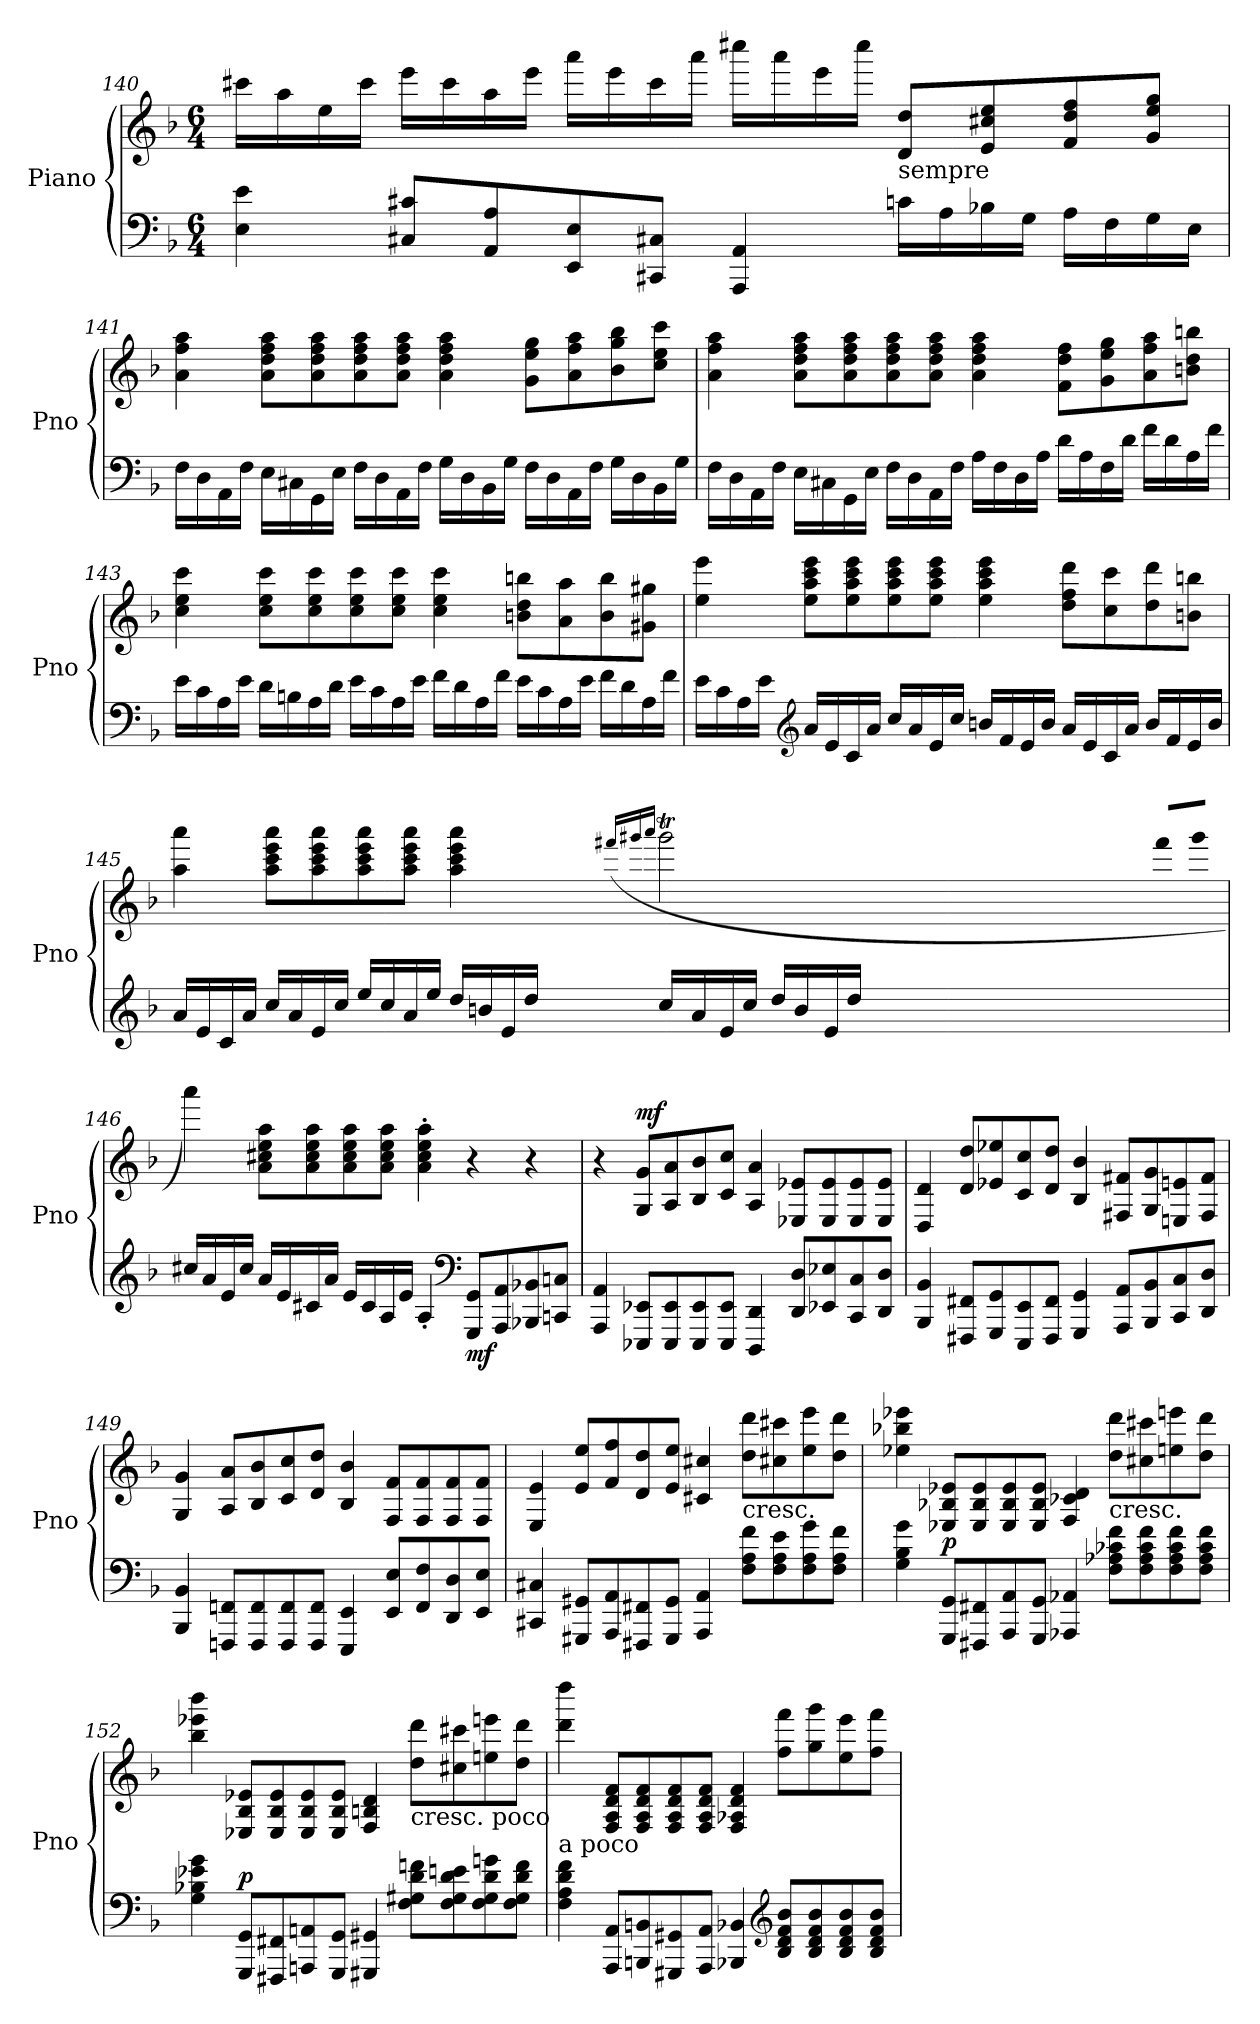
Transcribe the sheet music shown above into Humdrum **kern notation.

**kern	**kern	**dynam
*part1	*part1	*part1
*staff2	*staff1	*staff1/2
*I"Piano	*	*
*I'Pno	*	*
*clefF4	*clefG2	*
*k[b-]	*k[b-]	*
*F:	*F:	*
*M6/4	*M6/4	*
=140	=140	=140
4E\ 4e\	16ccc#X\LL	.
.	16aa\	.
.	16ee\	.
.	16ccc#\JJ	.
8C#X/ 8c#X/L	16eee\LL	.
.	16ccc#\	.
8AA/ 8A/	16aa\	.
.	16eee\JJ	.
8EE/ 8E/	16aaa\LL	.
.	16eee\	.
8CC#X/ 8C#X/J	16ccc#\	.
.	16aaa\JJ	.
4AAA/ 4AA/	16cccc#X\LL	.
.	16aaa\	.
.	16eee\	.
.	16cccc#\JJ	.
!	!LO:TX:b:t=sempre	!
16cn\LL	8d/ 8dd/L	.
16A\	.	.
16B-X\	8e/ 8cc#X/ 8ee/	.
16G\JJ	.	.
16A\LL	8f/ 8dd/ 8ff/	.
16F\	.	.
16G\	8g/ 8ee/ 8gg/J	.
16E\JJ	.	.
!!LO:LB:g=z
=141	=141	=141
16F\LL	4a\ 4ff\ 4aa\	.
16D\	.	.
16AA\	.	.
16F\JJ	.	.
16E\LL	8a\ 8dd\ 8ff\ 8aa\L	.
16C#X\	.	.
16GG\	8a\ 8dd\ 8ff\ 8aa\	.
16E\JJ	.	.
16F\LL	8a\ 8dd\ 8ff\ 8aa\	.
16D\	.	.
16AA\	8a\ 8dd\ 8ff\ 8aa\J	.
16F\JJ	.	.
16G\LL	4a\ 4dd\ 4ff\ 4aa\	.
16D\	.	.
16BB-\	.	.
16G\JJ	.	.
16F\LL	8g\ 8ee\ 8gg\L	.
16D\	.	.
16AA\	8a\ 8ff\ 8aa\	.
16F\JJ	.	.
16G\LL	8b-\ 8gg\ 8bb-\	.
16D\	.	.
16BB-\	8cc\ 8ee\ 8ccc\J	.
16G\JJ	.	.
=142	=142	=142
16F\LL	4a\ 4ff\ 4aa\	.
16D\	.	.
16AA\	.	.
16F\JJ	.	.
16E\LL	8a\ 8dd\ 8ff\ 8aa\L	.
16C#X\	.	.
16GG\	8a\ 8dd\ 8ff\ 8aa\	.
16E\JJ	.	.
16F\LL	8a\ 8dd\ 8ff\ 8aa\	.
16D\	.	.
16AA\	8a\ 8dd\ 8ff\ 8aa\J	.
16F\JJ	.	.
16A\LL	4a\ 4dd\ 4ff\ 4aa\	.
16F\	.	.
16D\	.	.
16A\JJ	.	.
16d\LL	8f\ 8dd\ 8ff\L	.
16A\	.	.
16F\	8g\ 8ee\ 8gg\	.
16d\JJ	.	.
16f\LL	8a\ 8ff\ 8aa\	.
16d\	.	.
16A\	8bn\ 8dd\ 8bbn\J	.
16f\JJ	.	.
!!LO:LB:g=z
=143	=143	=143
16e\LL	4cc\ 4ee\ 4ccc\	.
16c\	.	.
16A\	.	.
16e\JJ	.	.
16d\LL	8cc\ 8ee\ 8ccc\L	.
16Bn\	.	.
16A\	8cc\ 8ee\ 8ccc\	.
16d\JJ	.	.
16e\LL	8cc\ 8ee\ 8ccc\	.
16c\	.	.
16A\	8cc\ 8ee\ 8ccc\J	.
16e\JJ	.	.
16f\LL	4cc\ 4ee\ 4ccc\	.
16d\	.	.
16A\	.	.
16f\JJ	.	.
16e\LL	8bn\ 8dd\ 8bbn\L	.
16c\	.	.
16A\	8a\ 8aa\	.
16e\JJ	.	.
16f\LL	8b\ 8bb\	.
16d\	.	.
16A\	8g#X\ 8gg#X\J	.
16f\JJ	.	.
=144	=144	=144
16e\LL	4ee\ 4eee\	.
16c\	.	.
16A\	.	.
16e\JJ	.	.
*clefG2	*	*
16a/LL	8ee\ 8aa\ 8ccc\ 8eee\L	.
16e/	.	.
16c/	8ee\ 8aa\ 8ccc\ 8eee\	.
16a/JJ	.	.
16cc/LL	8ee\ 8aa\ 8ccc\ 8eee\	.
16a/	.	.
16e/	8ee\ 8aa\ 8ccc\ 8eee\J	.
16cc/JJ	.	.
16bn/LL	4ee\ 4aa\ 4ccc\ 4eee\	.
16f/	.	.
16e/	.	.
16b/JJ	.	.
16a/LL	8dd\ 8ff\ 8ddd\L	.
16e/	.	.
16c/	8cc\ 8ccc\	.
16a/JJ	.	.
16b/LL	8dd\ 8ddd\	.
16f/	.	.
16e/	8bn\ 8bbn\J	.
16b/JJ	.	.
!!LO:LB:g=z
=145	=145	=145
*	*^	*
16a/LL	4aa\ 4aaa\	2...ryy	.
16e/	.	.	.
16c/	.	.	.
16a/JJ	.	.	.
16cc/LL	8aa\ 8ccc\ 8eee\ 8aaa\L	.	.
16a/	.	.	.
16e/	8aa\ 8ccc\ 8eee\ 8aaa\	.	.
16cc/JJ	.	.	.
16ee/LL	8aa\ 8ccc\ 8eee\ 8aaa\	.	.
16cc/	.	.	.
16a/	8aa\ 8ccc\ 8eee\ 8aaa\J	.	.
16ee/JJ	.	.	.
16dd/LL	4aa\ 4ccc\ 4eee\ 4aaa\	.	.
16bn/	.	.	.
16e/	.	.	.
*	*	*Xtuplet	*
16dd/JJ	.	48fff#Xyy	.
.	.	48ggg#Xyy	.
.	.	48aaayy	.
.	(16qfff#X/LL	.	.
.	16qggg#X/	.	.
.	16qaaa/JJ	.	.
16cc/LL	2ggg#t\	480%17ryy	.
!	!	!LO:N:vis=16	!
.	.	480%17aaayy	.
16a/	.	.	.
.	.	1920ryy	.
!	!	!LO:N:vis=16	!
.	.	480%17ggg#yy	.
!	!	!LO:N:vis=16	!
.	.	480%17aaayy	.
16e/	.	.	.
.	.	1920ryy	.
!	!	!LO:N:vis=16	!
.	.	480%17ggg#yy	.
!	!	!LO:N:vis=16	!
.	.	480%17aaayy	.
16cc/JJ	.	.	.
.	.	1920ryy	.
!	!	!LO:N:vis=16	!
.	.	480%17ggg#yy	.
!	!	!LO:N:vis=16	!
.	.	480%17aaayy	.
16dd/LL	.	.	.
.	.	1920ryy	.
!	!	!LO:N:vis=16	!
.	.	480%17ggg#yy	.
16b/	.	.	.
!	!	!LO:N:vis=16	!
.	.	480%17aaayy	.
.	.	1920ryy	.
!	!	!LO:N:vis=32	!
.	.	128%3ggg#yy	.
16e/	.	.	.
!	!	!LO:N:vis=32	!
.	.	128%3aaayy	.
!	!	!LO:N:vis=32	!
.	.	128%3ggg#yy	.
.	.	960ryy	.
!	!	!LO:N:vis=16	!
.	.	480%17fff#/LL	.
16dd/JJ	.	.	.
!	!	!LO:N:vis=16	!
.	.	480%17ggg#/JJ	.
.	.	960ryy	.
*	*v	*v	*
=146	=146	=146
16cc#X/LL	4aaa\)	.
16a/	.	.
16e/	.	.
16cc#/JJ	.	.
16a/LL	8a\ 8cc#X\ 8ee\ 8aa\L	.
16e/	.	.
16c#X/	8a\ 8cc#\ 8ee\ 8aa\	.
16a/JJ	.	.
16e/LL	8a\ 8cc#\ 8ee\ 8aa\	.
16c#/	.	.
16A/	8a\ 8cc#\ 8ee\ 8aa\J	.
16e/JJ	.	.
4A'/	4a\' 4cc#\' 4ee\' 4aa\'	.
*clefF4	*	*
!	!	!LO:DY:b=2
8GGG/ 8GG/L	4r	mf
8AAA/ 8AA/	.	.
8BBB-X/ 8BB-X/	4r	.
8CCn/ 8Cn/J	.	.
!!LO:PB:g=z
=147	=147	=147
4AAA/ 4AA/	4r	.
!	!	!LO:DY:a
8EEE-X/ 8EE-X/L	8G/ 8g/L	mf
8EEE-/ 8EE-/	8A/ 8a/	.
8EEE-/ 8EE-/	8B-/ 8b-/	.
8EEE-/ 8EE-/J	8c/ 8cc/J	.
4DDD/ 4DD/	4A/ 4a/	.
8DD/ 8D/L	8E-X/ 8e-X/L	.
8EE-X/ 8E-X/	8E-/ 8e-/	.
8CC/ 8C/	8E-/ 8e-/	.
8DD/ 8D/J	8E-/ 8e-/J	.
=148	=148	=148
4BBB-/ 4BB-/	4D/ 4d/	.
8FFF#X/ 8FF#X/L	8d/ 8dd/L	.
8GGG/ 8GG/	8e-X/ 8ee-X/	.
8EEE/ 8EE/	8c/ 8cc/	.
8FFF#/ 8FF#/J	8d/ 8dd/J	.
4GGG/ 4GG/	4B-/ 4b-/	.
8AAA/ 8AA/L	8F#X/ 8f#X/L	.
8BBB-/ 8BB-/	8G/ 8g/	.
8CC/ 8C/	8En/ 8en/	.
8DD/ 8D/J	8F#/ 8f#/J	.
=149	=149	=149
4BBB-/ 4BB-/	4G/ 4g/	.
8FFFn/ 8FFn/L	8A/ 8a/L	.
8FFF/ 8FF/	8B-/ 8b-/	.
8FFF/ 8FF/	8c/ 8cc/	.
8FFF/ 8FF/J	8d/ 8dd/J	.
4EEE/ 4EE/	4B-/ 4b-/	.
8EE/ 8E/L	8F/ 8f/L	.
8FF/ 8F/	8F/ 8f/	.
8DD/ 8D/	8F/ 8f/	.
8EE/ 8E/J	8F/ 8f/J	.
!!LO:LB:g=z
=150	=150	=150
4CC#X/ 4C#X/	4E/ 4e/	.
8GGG#X/ 8GG#X/L	8e/ 8ee/L	.
8AAA/ 8AA/	8f/ 8ff/	.
8FFF#X/ 8FF#X/	8d/ 8dd/	.
8GGG#/ 8GG#/J	8e/ 8ee/J	.
4AAA/ 4AA/	4c#X/ 4cc#X/	.
!	!LO:TX:b:t=cresc.	!
8F\ 8A\ 8f\L	8dd\ 8ddd\L	.
8F\ 8A\ 8e\	8cc#X\ 8ccc#X\	.
8F\ 8A\ 8g\	8ee\ 8eee\	.
8F\ 8A\ 8f\J	8dd\ 8ddd\J	.
=151	=151	=151
4G\ 4B-\ 4g\	4ee-X\ 4bb-X\ 4eee-X\	.
!	!	!LO:DY:a=2
8GGG/ 8GG/L	8E-X/ 8B-X/ 8e-X/L	p
8FFF#X/ 8FF#X/	8E-/ 8B-/ 8e-/	.
8AAA/ 8AA/	8E-/ 8B-/ 8e-/	.
8GGG/ 8GG/J	8E-/ 8B-/ 8e-/J	.
4AAA-X/ 4AA-X/	4F/ 4c-X/ 4d/	.
!	!LO:TX:b:t=cresc.	!
8F\ 8A-X\ 8c-X\ 8f\L	8dd\ 8ddd\L	.
8F\ 8A-\ 8c-\ 8f\	8cc#X\ 8ccc#X\	.
8F\ 8A-\ 8c-\ 8f\	8een\ 8eeen\	.
8F\ 8A-\ 8c-\ 8f\J	8dd\ 8ddd\J	.
=152	=152	=152
4G\ 4B-X\ 4e-X\ 4g\	4bb-\ 4eee-X\ 4bbb-\	.
!	!	!LO:DY:a=2
8GGG/ 8GG/L	8E-X/ 8B-/ 8e-X/L	p
8FFF#X/ 8FF#X/	8E-/ 8B-/ 8e-/	.
8AAAn/ 8AAn/	8E-/ 8B-/ 8e-/	.
8GGG/ 8GG/J	8E-/ 8B-/ 8e-/J	.
4GGG#X/ 4GG#X/	4F/ 4Bn/ 4d/	.
!	!LO:TX:b:t=cresc. poco	!
8F\ 8G#X\ 8d\ 8fn\L	8dd\ 8ddd\L	.
8F\ 8G#\ 8d\ 8en\	8cc#X\ 8ccc#X\	.
8F\ 8G#\ 8d\ 8gn\	8een\ 8eeen\	.
8F\ 8G#\ 8d\ 8f\J	8dd\ 8ddd\J	.
!!LO:LB:g=z
=153	=153	=153
!LO:TX:a:t=a poco	!	!
4F\ 4A\ 4d\ 4f\	4ddd\ 4dddd\	.
8AAA/ 8AA/L	8F/ 8A/ 8d/ 8f/L	.
8BBBn/ 8BBn/	8F/ 8A/ 8d/ 8f/	.
8GGG#X/ 8GG#X/	8F/ 8A/ 8d/ 8f/	.
8AAA/ 8AA/J	8F/ 8A/ 8d/ 8f/J	.
4BBB-X/ 4BB-X/	4F/ 4A-X/ 4d/ 4f/	.
*clefG2	*	*
8B-/ 8d/ 8f/ 8b-/L	8ff\ 8fff\L	.
8B-/ 8d/ 8f/ 8b-/	8gg\ 8ggg\	.
8B-/ 8d/ 8f/ 8b-/	8ee\ 8eee\	.
8B-/ 8d/ 8f/ 8b-/J	8ff\ 8fff\J	.
=	=	=
*-	*-	*-
